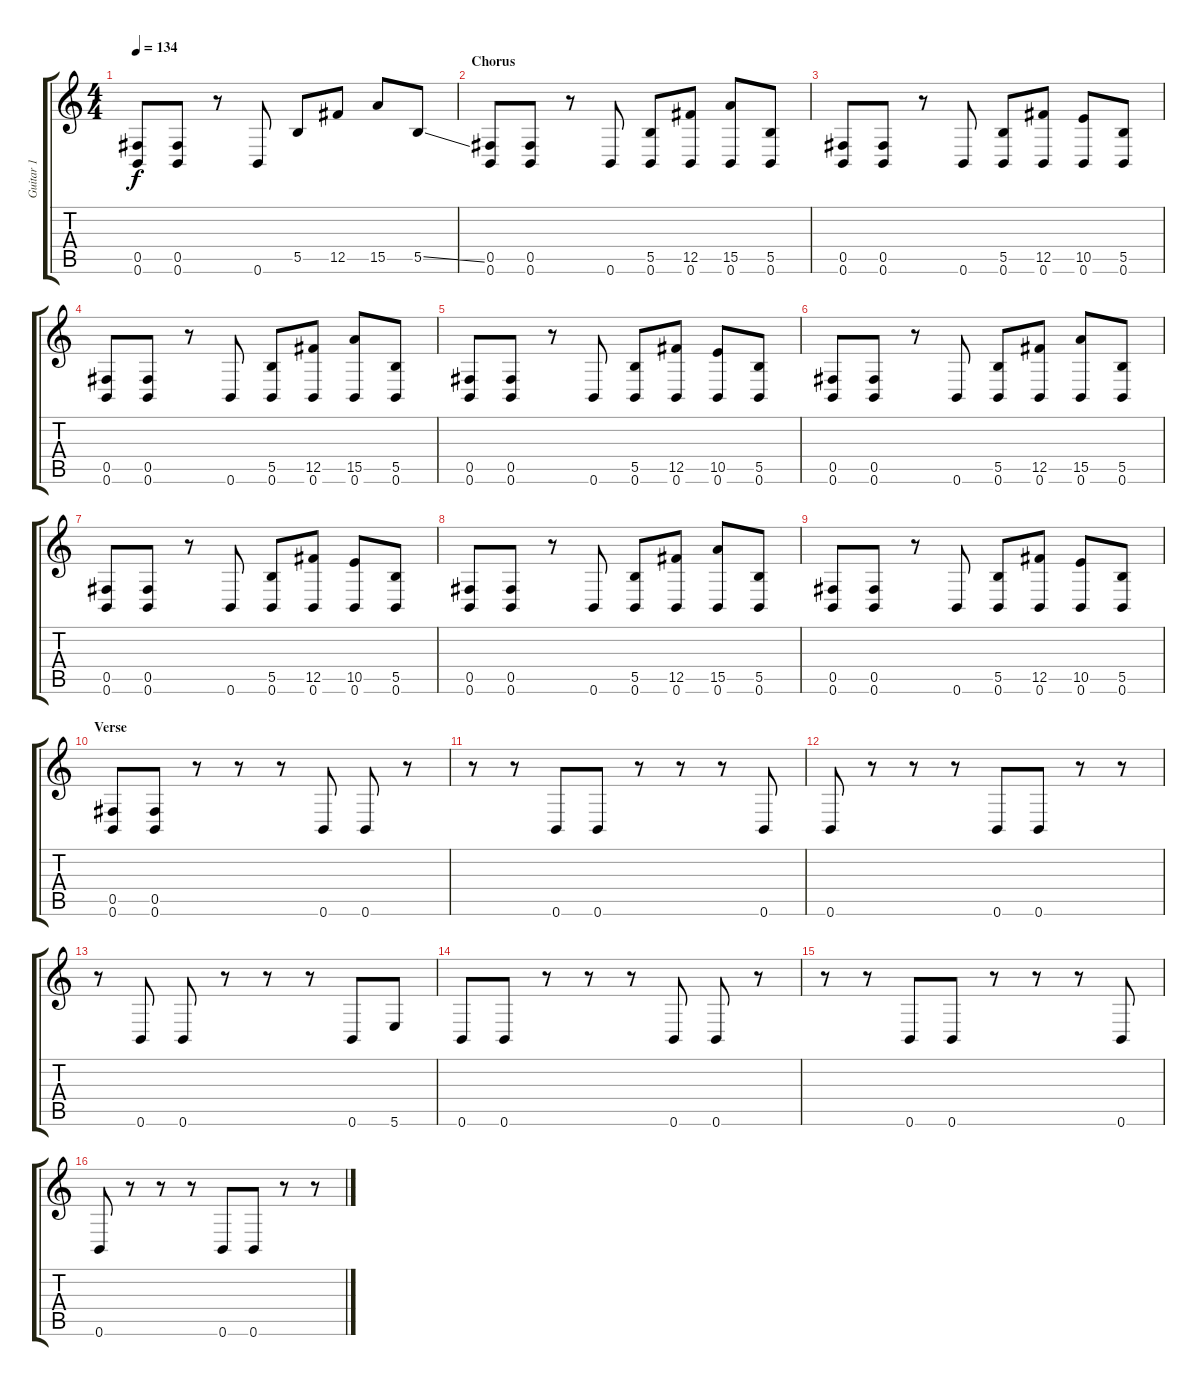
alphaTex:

\track ("Guitar 1" "Guitar 1") {instrument distortionguitar}
\staff {score tabs}
\tuning (Db4 Ab3 E3 B2 Gb2 B1) {hide}
\ts (4 4)
\tempo 134
\clef g2
\ks c
(0.5 0.6).8{dy f} (0.5 0.6).8 r.8 0.6.8 5.5.8 12.5.8 15.5.8 5.5{ss}.8 |
\section ("" "Chorus")
(0.5 0.6).8 (0.5 0.6).8 r.8 0.6.8 (5.5 0.6).8 (12.5 0.6).8 (15.5 0.6).8 (5.5 0.6).8 |
(0.5 0.6).8 (0.5 0.6).8 r.8 0.6.8 (5.5 0.6).8 (12.5 0.6).8 (10.5 0.6).8 (5.5 0.6).8 |
(0.5 0.6).8 (0.5 0.6).8 r.8 0.6.8 (5.5 0.6).8 (12.5 0.6).8 (15.5 0.6).8 (5.5 0.6).8 |
(0.5 0.6).8 (0.5 0.6).8 r.8 0.6.8 (5.5 0.6).8 (12.5 0.6).8 (10.5 0.6).8 (5.5 0.6).8 |
(0.5 0.6).8 (0.5 0.6).8 r.8 0.6.8 (5.5 0.6).8 (12.5 0.6).8 (15.5 0.6).8 (5.5 0.6).8 |
(0.5 0.6).8 (0.5 0.6).8 r.8 0.6.8 (5.5 0.6).8 (12.5 0.6).8 (10.5 0.6).8 (5.5 0.6).8 |
(0.5 0.6).8 (0.5 0.6).8 r.8 0.6.8 (5.5 0.6).8 (12.5 0.6).8 (15.5 0.6).8 (5.5 0.6).8 |
(0.5 0.6).8 (0.5 0.6).8 r.8 0.6.8 (5.5 0.6).8 (12.5 0.6).8 (10.5 0.6).8 (5.5 0.6).8 |
\section ("" "Verse")
(0.5 0.6).8 (0.5 0.6).8 r.8 r.8 r.8 0.6.8 0.6.8 r.8 |
r.8 r.8 0.6.8 0.6.8 r.8 r.8 r.8 0.6.8 |
0.6.8 r.8 r.8 r.8 0.6.8 0.6.8 r.8 r.8 |
r.8 0.6.8 0.6.8 r.8 r.8 r.8 0.6.8 5.6.8 |
0.6.8 0.6.8 r.8 r.8 r.8 0.6.8 0.6.8 r.8 |
r.8 r.8 0.6.8 0.6.8 r.8 r.8 r.8 0.6.8 |
0.6.8 r.8 r.8 r.8 0.6.8 0.6.8 r.8 r.8
